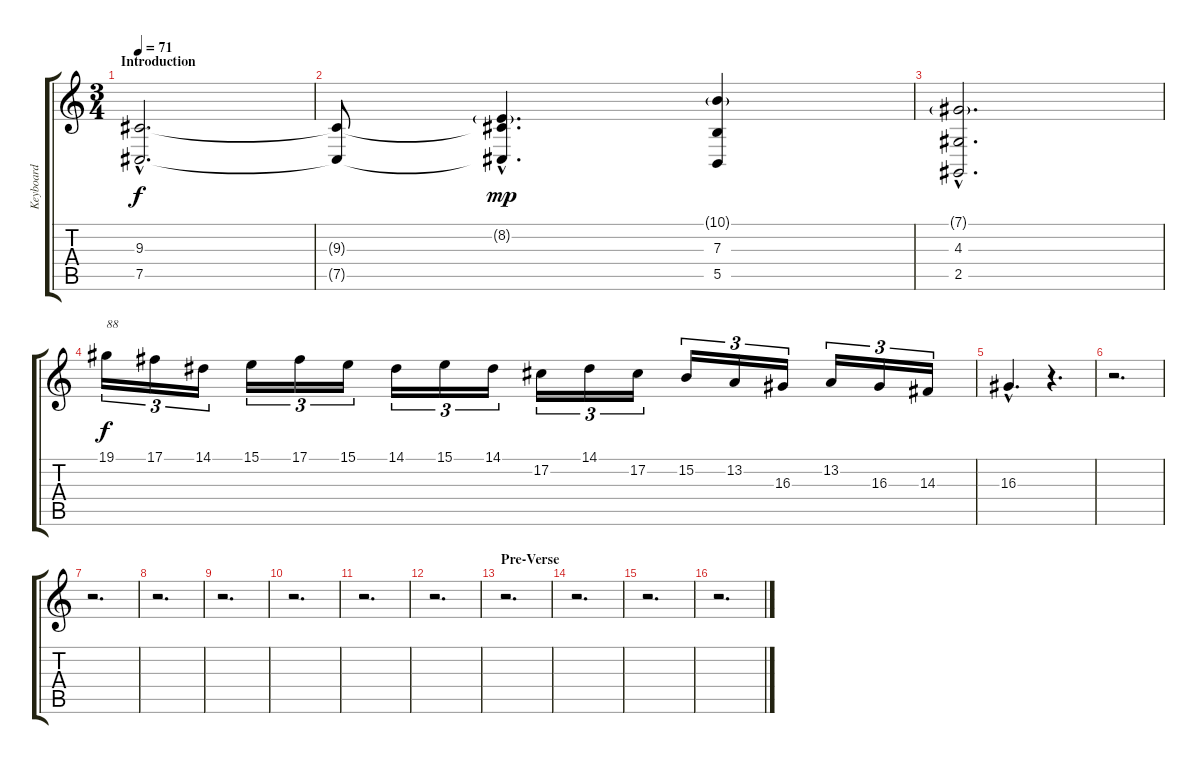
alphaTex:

\track ("Keyboard" "Keyboard") {instrument acousticgrandpiano}
\staff {score tabs}
\tuning (Db4 Ab3 E3 B2 Gb2 Db2) {hide}
\ts (3 4)
\section ("" "Introduction")
\tempo 71
\clef g2
\ks c
(9.3{hac} 7.5{hac}).2{d dy f instrument pad4choir} |
(9.3{t} 7.5{t}).8 (8.2{g hac} 9.3{hac t} 7.5{hac t}).4{d dy mp} (10.1{g} 7.3 5.5).4 |
(7.1{g hac} 4.3{hac} 2.5{hac}).2{d} |
19.1.16{tu (3 2) txt "88" dy f instrument pad1newage} 17.1.16{tu (3 2)} 14.1.16{tu (3 2)} 15.1.16{tu (3 2)} 17.1.16{tu (3 2)} 15.1.16{tu (3 2)} 14.1.16{tu (3 2)} 15.1.16{tu (3 2)} 14.1.16{tu (3 2)} 17.2.16{tu (3 2)} 14.1.16{tu (3 2)} 17.2.16{tu (3 2)} 15.2.16{tu (3 2)} 13.2.16{tu (3 2)} 16.3.16{tu (3 2)} 13.2.16{tu (3 2)} 16.3.16{tu (3 2)} 14.3.16{tu (3 2)} |
16.3{hac}.4{d} r.4{d volume 13 instrument pad4choir} |
r.2{d} |
r.2{d} |
r.2{d} |
r.2{d} |
r.2{d} |
r.2{d} |
r.2{d} |
\section ("" "Pre-Verse")
r.2{d} |
r.2{d} |
r.2{d} |
r.2{d}
